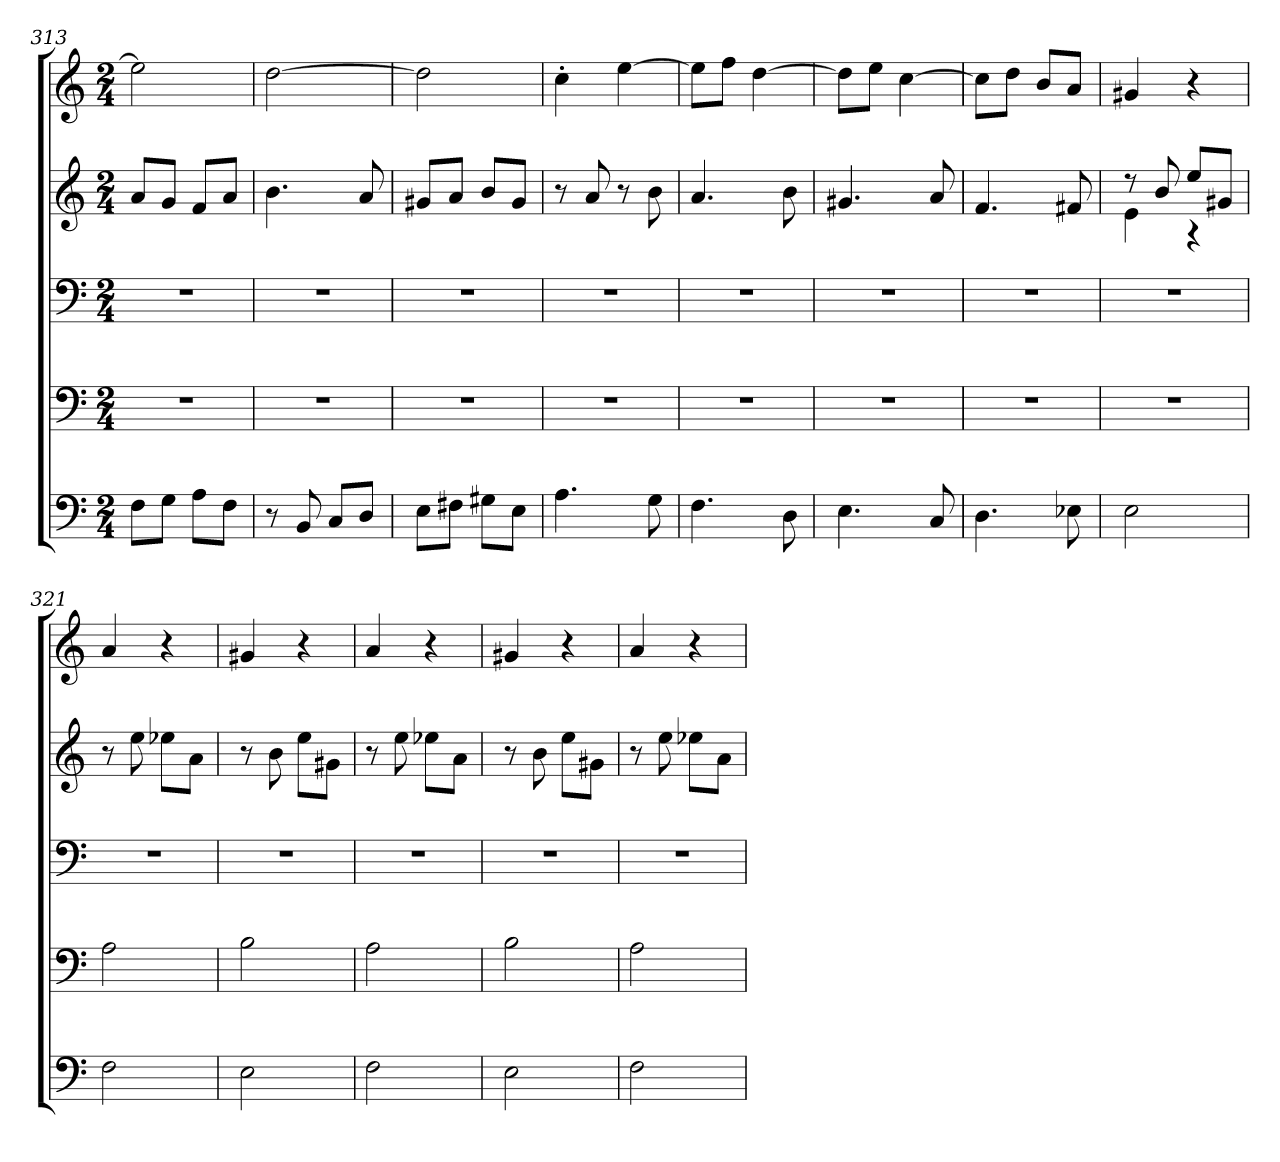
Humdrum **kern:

**kern	**kern	**kern	**kern	**kern
*part5	*part4	*part3	*part2	*part1
*staff5	*staff4	*staff3	*staff2	*staff1
*clefF4	*clefF4	*clefF4	*clefG2	*clefG2
*k[]	*k[]	*k[]	*k[]	*k[]
*M2/4	*M2/4	*M2/4	*M2/4	*M2/4
=313	=313	=313	=313	=313
8F\L	2r	2r	8a/L	2ee\]
8G\J	.	.	8g/J	.
8A\L	.	.	8f/L	.
8F\J	.	.	8a/J	.
!!LO:PB:g=z
=314	=314	=314	=314	=314
*	*	*	*	*MM180
8r	2r	2r	4.b\	[2dd\
8BB/	.	.	.	.
8C/L	.	.	.	.
8D/J	.	.	8a/	.
=315	=315	=315	=315	=315
8E\L	2r	2r	8g#X/L	2dd\]
8F#X\J	.	.	8a/J	.
8G#X\L	.	.	8b/L	.
8E\J	.	.	8g#/J	.
=316	=316	=316	=316	=316
*	*	*	*	*MM180
4.A\	2r	2r	8r	4cc'\
.	.	.	8a/	.
.	.	.	8r	[4ee\
8G\	.	.	8b\	.
=317	=317	=317	=317	=317
4.F\	2r	2r	4.a/	8ee\L]
.	.	.	.	8ff\J
.	.	.	.	[4dd\
8D\	.	.	8b\	.
=318	=318	=318	=318	=318
4.E\	2r	2r	4.g#X/	8dd\L]
.	.	.	.	8ee\J
.	.	.	.	[4cc\
8C/	.	.	8a/	.
=319	=319	=319	=319	=319
4.D\	2r	2r	4.f/	8cc\L]
.	.	.	.	8dd\J
.	.	.	.	8b/L
8E-X\	.	.	8f#X/	8a/J
=320	=320	=320	=320	=320
*	*	*	*	*MM180
*	*	*	*^	*
2E\	2r	2r	8r	4e\	4g#X/
.	.	.	8b/	.	.
.	.	.	8ee/L	4r	4r
.	.	.	8g#X/J	.	.
*	*	*	*v	*v	*
=321	=321	=321	=321	=321
2F\	2A\	2r	8r	4a/
.	.	.	8ee\	.
.	.	.	8ee-X\L	4r
.	.	.	8a\J	.
!!LO:LB:g=z
=322	=322	=322	=322	=322
2E\	2B\	2r	8r	4g#X/
.	.	.	8b\	.
.	.	.	8ee\L	4r
.	.	.	8g#X\J	.
=323	=323	=323	=323	=323
2F\	2A\	2r	8r	4a/
.	.	.	8ee\	.
.	.	.	8ee-X\L	4r
.	.	.	8a\J	.
=324	=324	=324	=324	=324
2E\	2B\	2r	8r	4g#X/
.	.	.	8b\	.
.	.	.	8ee\L	4r
.	.	.	8g#X\J	.
=325	=325	=325	=325	=325
2F\	2A\	2r	8r	4a/
.	.	.	8ee\	.
.	.	.	8ee-X\L	4r
.	.	.	8a\J	.
=	=	=	=	=
*-	*-	*-	*-	*-
